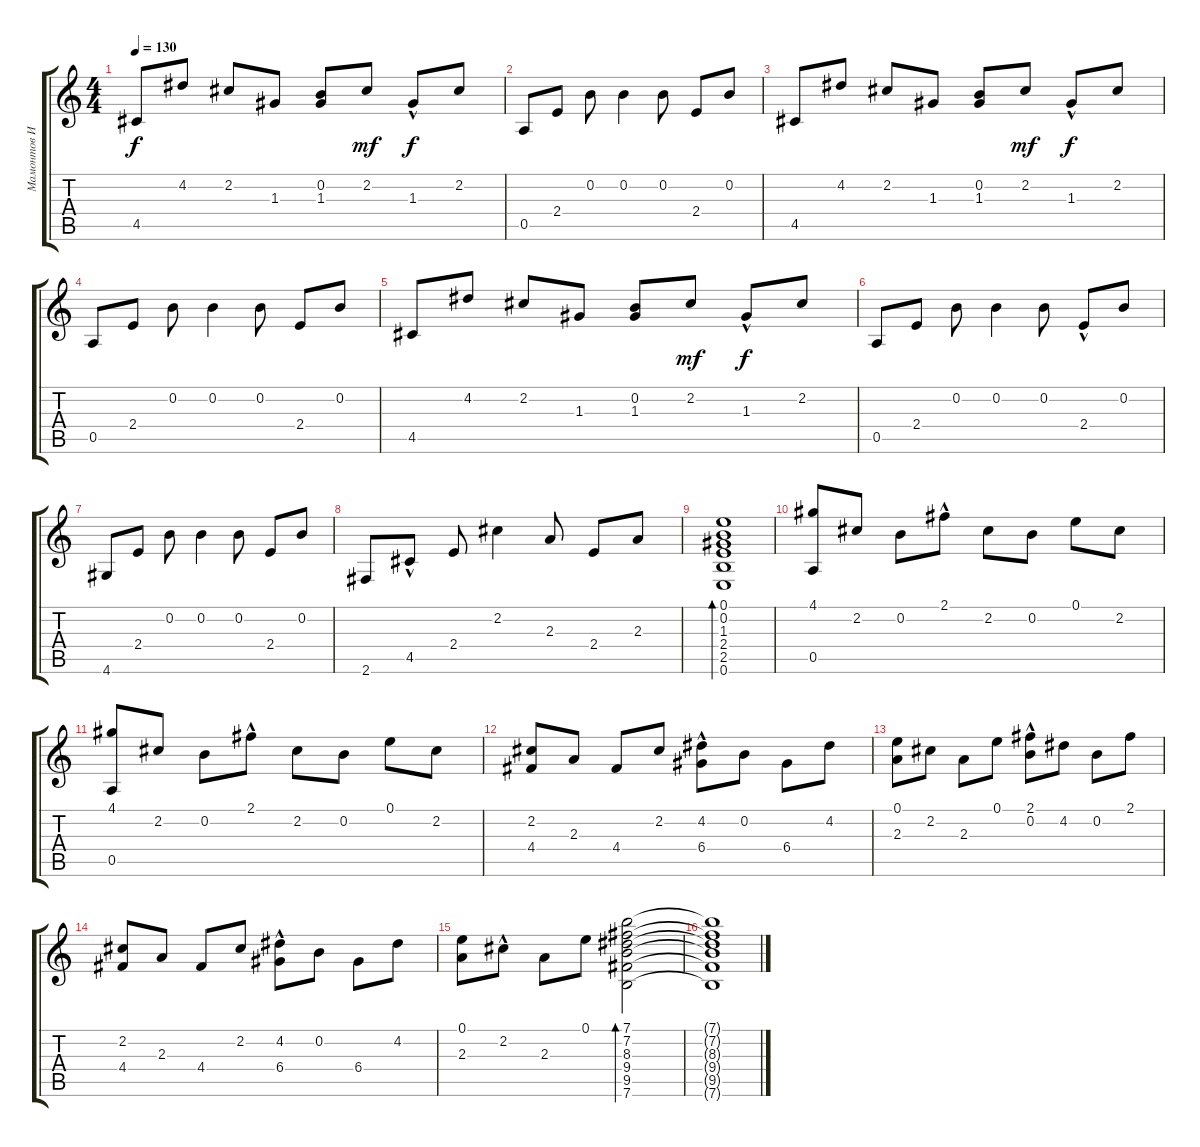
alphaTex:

\track ("Мамонтов Илья" "Мамонтов И") {instrument acousticguitarsteel}
\staff {score tabs}
\tuning (E4 B3 G3 D3 A2 E2) {hide}
\ts (4 4)
\tempo 130
\clef g2
\ks c
4.5.8{dy f} 4.2.8 2.2.8 1.3.8 (0.2 1.3).8 2.2.8{dy mf} 1.3{hac}.8{dy f} 2.2.8 |
0.5.8 2.4.8 0.2.8 0.2.4 0.2.8 2.4.8 0.2.8 |
4.5.8 4.2.8 2.2.8 1.3.8 (0.2 1.3).8 2.2.8{dy mf} 1.3{hac}.8{dy f} 2.2.8 |
0.5.8 2.4.8 0.2.8 0.2.4 0.2.8 2.4.8 0.2.8 |
4.5.8 4.2.8 2.2.8 1.3.8 (0.2 1.3).8 2.2.8{dy mf} 1.3{hac}.8{dy f} 2.2.8 |
0.5.8 2.4.8 0.2.8 0.2.4 0.2.8 2.4{hac}.8 0.2.8 |
4.6.8 2.4.8 0.2.8 0.2.4 0.2.8 2.4.8 0.2.8 |
2.6.8 4.5{hac}.8 2.4.8 2.2.4 2.3.8 2.4.8 2.3.8 |
(0.1 0.2 1.3 2.4 2.5 0.6).1{bd 120} |
(4.1 0.5).8 2.2.8 0.2.8 2.1{hac}.8 2.2.8 0.2.8 0.1.8 2.2.8 |
(4.1 0.5).8 2.2.8 0.2.8 2.1{hac}.8 2.2.8 0.2.8 0.1.8 2.2.8 |
(2.2 4.4).8 2.3.8 4.4.8 2.2.8 (4.2{hac} 6.4).8 0.2.8 6.4.8 4.2.8 |
(0.1 2.3).8 2.2.8 2.3.8 0.1.8 (2.1{hac} 0.2).8 4.2.8 0.2.8 2.1.8 |
(2.2 4.4).8 2.3.8 4.4.8 2.2.8 (4.2{hac} 6.4).8 0.2.8 6.4.8 4.2.8 |
(0.1 2.3).8 2.2{hac}.8 2.3.8 0.1.8 (7.1 7.2 8.3 9.4 9.5 7.6).2{bd 120} |
(7.1{t} 7.2{t} 8.3{t} 9.4{t} 9.5{t} 7.6{t}).1
